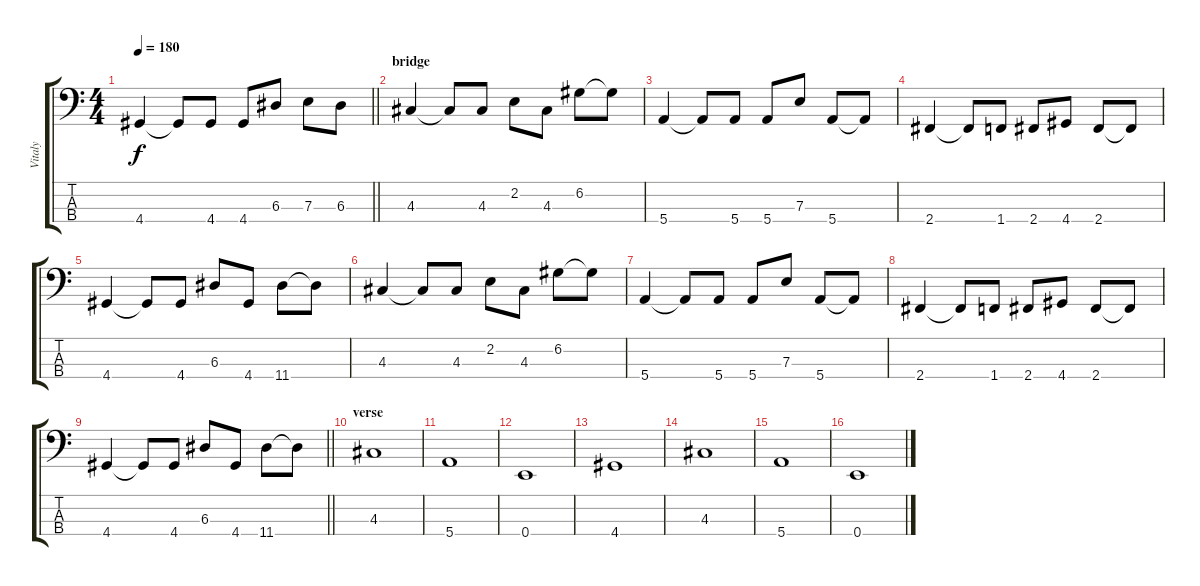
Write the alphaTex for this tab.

\track ("Vitaly" "Vitaly") {instrument electricbassfinger}
\staff {score tabs}
\tuning (G2 D2 A1 E1) {hide}
\ts (4 4)
\tempo 180
\clef f4
\barLineRight lightlight
\ks c
4.4.4{dy f} 4.4{t}.8 4.4.8 4.4.8 6.3.8 7.3.8 6.3.8 |
\section ("" "bridge")
4.3.4 4.3{t}.8 4.3.8 2.2.8 4.3.8 6.2.8 6.2{t}.8 |
5.4.4 5.4{t}.8 5.4.8 5.4.8 7.3.8 5.4.8 5.4{t}.8 |
2.4.4 2.4{t}.8 1.4.8 2.4.8 4.4.8 2.4.8 2.4{t}.8 |
4.4.4 4.4{t}.8 4.4.8 6.3.8 4.4.8 11.4.8 11.4{t}.8 |
4.3.4 4.3{t}.8 4.3.8 2.2.8 4.3.8 6.2.8 6.2{t}.8 |
5.4.4 5.4{t}.8 5.4.8 5.4.8 7.3.8 5.4.8 5.4{t}.8 |
2.4.4 2.4{t}.8 1.4.8 2.4.8 4.4.8 2.4.8 2.4{t}.8 |
\barLineRight lightlight
4.4.4 4.4{t}.8 4.4.8 6.3.8 4.4.8 11.4.8 11.4{t}.8 |
\section ("" "verse")
4.3.1 |
5.4.1 |
0.4.1 |
4.4.1 |
4.3.1 |
5.4.1 |
0.4.1
